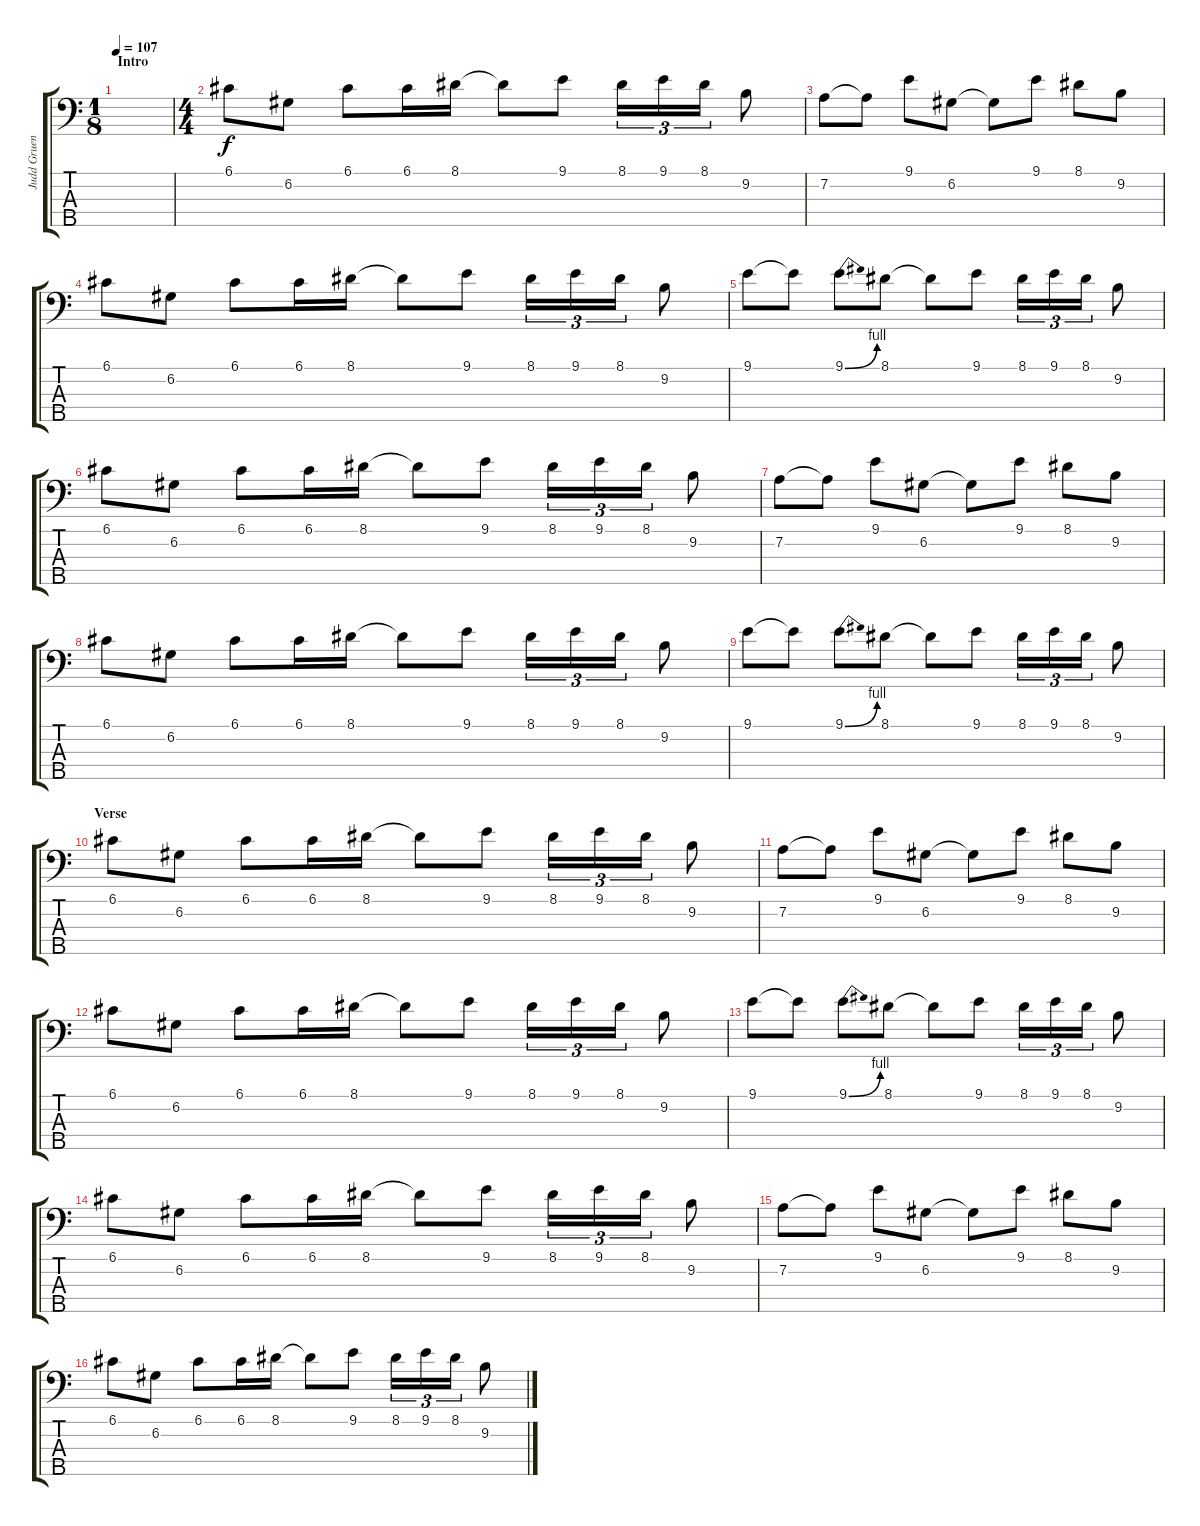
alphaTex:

\track ("Judd Gruenbaum (Volume Effect)" "Judd Gruen") {instrument electricbassfinger}
\staff {score tabs}
\tuning (G2 D2 A1 E1 B0) {hide}
\ts (1 8)
\section ("" "Intro")
\tempo 107
\clef f4
\ks c
|
\ts (4 4)
6.1.8 6.2.8 6.1.8 6.1.16 8.1.16 8.1{t}.8 9.1.8 8.1.16{tu (3 2)} 9.1.16{tu (3 2)} 8.1.16{tu (3 2)} 9.2.8 |
7.2.8 7.2{t}.8 9.1.8 6.2.8 6.2{t}.8 9.1.8 8.1.8 9.2.8 |
6.1.8 6.2.8 6.1.8 6.1.16 8.1.16 8.1{t}.8 9.1.8 8.1.16{tu (3 2)} 9.1.16{tu (3 2)} 8.1.16{tu (3 2)} 9.2.8 |
9.1.8 9.1{t}.8 9.1{be (bend 0 0 60 4)}.8 8.1.8 8.1{t}.8 9.1.8 8.1.16{tu (3 2)} 9.1.16{tu (3 2)} 8.1.16{tu (3 2)} 9.2.8 |
6.1.8 6.2.8 6.1.8 6.1.16 8.1.16 8.1{t}.8 9.1.8 8.1.16{tu (3 2)} 9.1.16{tu (3 2)} 8.1.16{tu (3 2)} 9.2.8 |
7.2.8 7.2{t}.8 9.1.8 6.2.8 6.2{t}.8 9.1.8 8.1.8 9.2.8 |
6.1.8 6.2.8 6.1.8 6.1.16 8.1.16 8.1{t}.8 9.1.8 8.1.16{tu (3 2)} 9.1.16{tu (3 2)} 8.1.16{tu (3 2)} 9.2.8 |
9.1.8 9.1{t}.8 9.1{be (bend 0 0 60 4)}.8 8.1.8 8.1{t}.8 9.1.8 8.1.16{tu (3 2)} 9.1.16{tu (3 2)} 8.1.16{tu (3 2)} 9.2.8 |
\section ("" "Verse")
6.1.8 6.2.8 6.1.8 6.1.16 8.1.16 8.1{t}.8 9.1.8 8.1.16{tu (3 2)} 9.1.16{tu (3 2)} 8.1.16{tu (3 2)} 9.2.8 |
7.2.8 7.2{t}.8 9.1.8 6.2.8 6.2{t}.8 9.1.8 8.1.8 9.2.8 |
6.1.8 6.2.8 6.1.8 6.1.16 8.1.16 8.1{t}.8 9.1.8 8.1.16{tu (3 2)} 9.1.16{tu (3 2)} 8.1.16{tu (3 2)} 9.2.8 |
9.1.8 9.1{t}.8 9.1{be (bend 0 0 60 4)}.8 8.1.8 8.1{t}.8 9.1.8 8.1.16{tu (3 2)} 9.1.16{tu (3 2)} 8.1.16{tu (3 2)} 9.2.8 |
6.1.8 6.2.8 6.1.8 6.1.16 8.1.16 8.1{t}.8 9.1.8 8.1.16{tu (3 2)} 9.1.16{tu (3 2)} 8.1.16{tu (3 2)} 9.2.8 |
7.2.8 7.2{t}.8 9.1.8 6.2.8 6.2{t}.8 9.1.8 8.1.8 9.2.8 |
6.1.8 6.2.8 6.1.8 6.1.16 8.1.16 8.1{t}.8 9.1.8 8.1.16{tu (3 2)} 9.1.16{tu (3 2)} 8.1.16{tu (3 2)} 9.2.8
